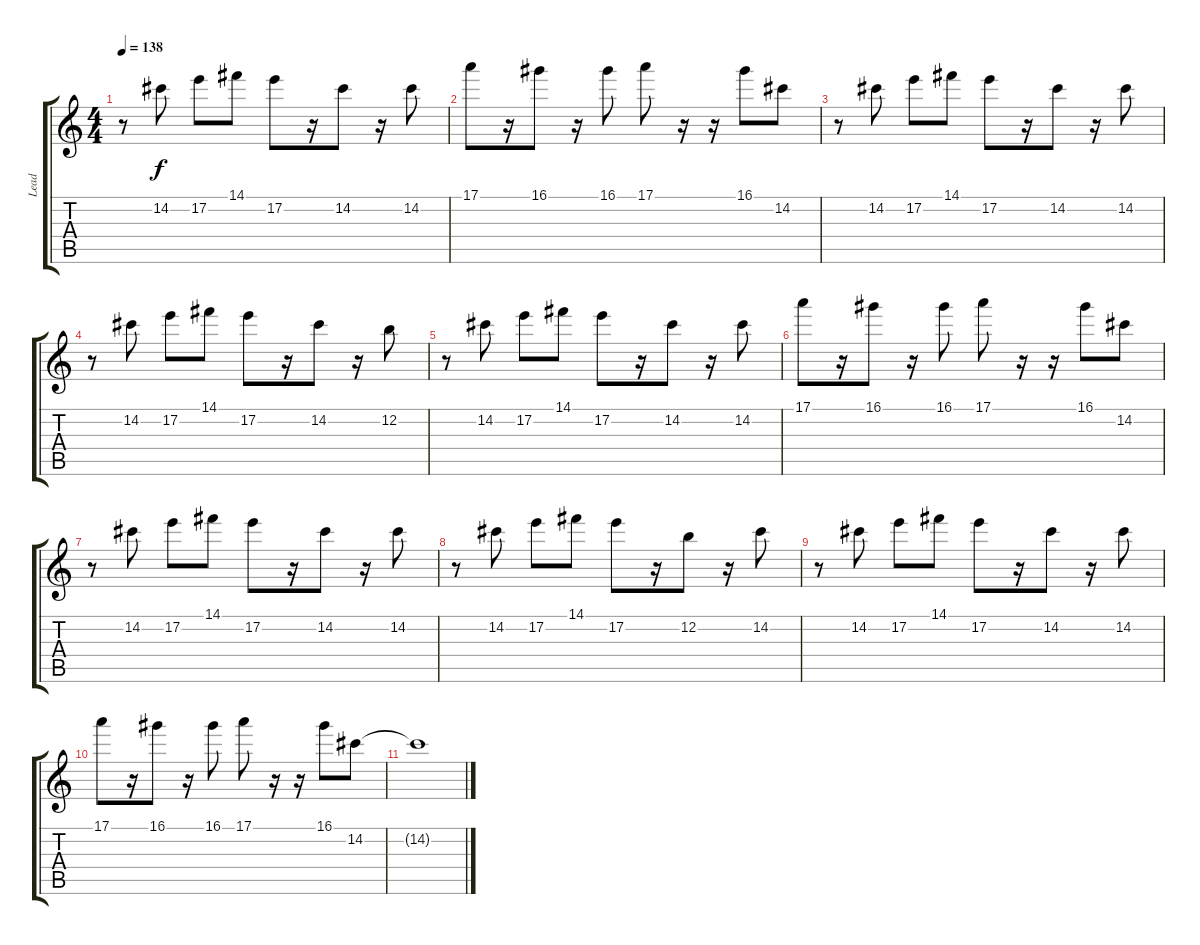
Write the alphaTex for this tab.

\track ("Lead" "Lead") {instrument overdrivenguitar}
\staff {score tabs}
\tuning (E4 B3 G3 D3 A2 E2) {hide}
\ts (4 4)
\tempo 138
\clef g2
\ks c
r.8{dy f} 14.2.8 17.2.8 14.1.8 17.2.8 r.16 14.2.8 r.16 14.2.8 |
17.1.8 r.16 16.1.8 r.16 16.1.8 17.1.8 r.16 r.16 16.1.8 14.2.8 |
r.8 14.2.8 17.2.8 14.1.8 17.2.8 r.16 14.2.8 r.16 14.2.8 |
r.8 14.2.8 17.2.8 14.1.8 17.2.8 r.16 14.2.8 r.16 12.2.8 |
r.8 14.2.8 17.2.8 14.1.8 17.2.8 r.16 14.2.8 r.16 14.2.8 |
17.1.8 r.16 16.1.8 r.16 16.1.8 17.1.8 r.16 r.16 16.1.8 14.2.8 |
r.8 14.2.8 17.2.8 14.1.8 17.2.8 r.16 14.2.8 r.16 14.2.8 |
r.8 14.2.8 17.2.8 14.1.8 17.2.8 r.16 12.2.8 r.16 14.2.8 |
r.8 14.2.8 17.2.8 14.1.8 17.2.8 r.16 14.2.8 r.16 14.2.8 |
17.1.8 r.16 16.1.8 r.16 16.1.8 17.1.8 r.16 r.16 16.1.8 14.2.8 |
14.2{t}.1
